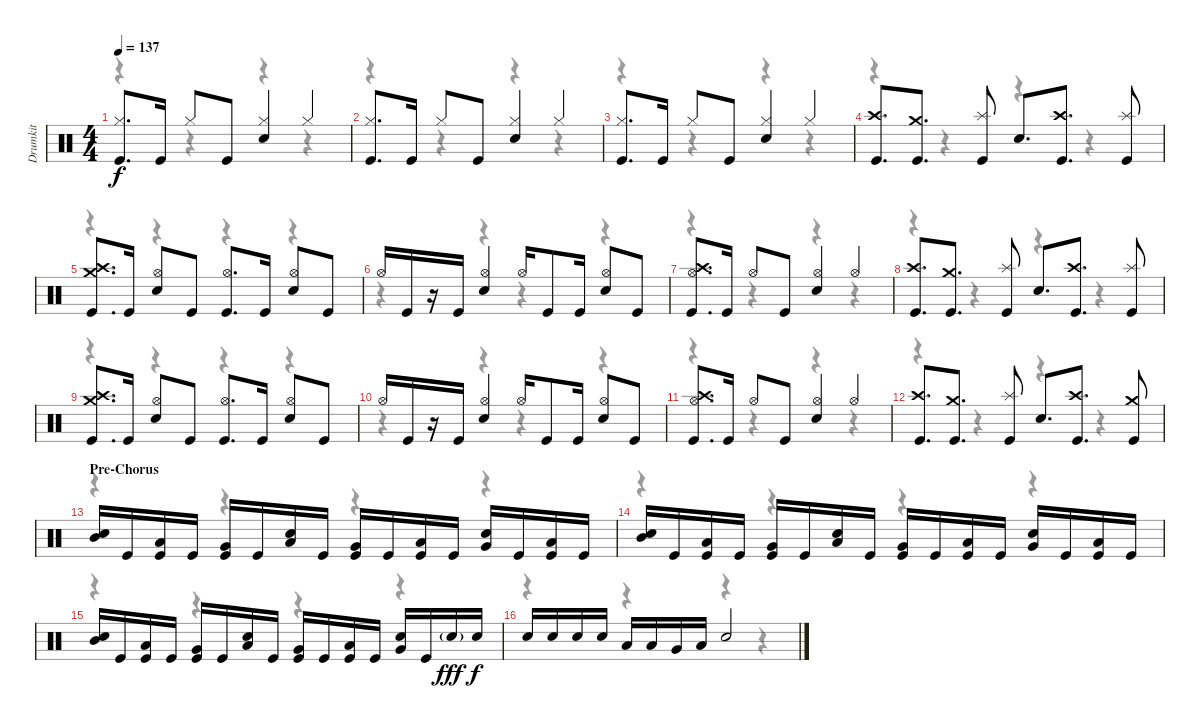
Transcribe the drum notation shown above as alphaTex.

\track ("Drumkit" "Drumkit") {instrument percussion}
\staff {score}
\articulation defaults
\voice
\ts (4 4)
\tempo 137
\clef neutral
\ks c
("Hi-Hat (closed)" "Kick (hit)").8{d dy f} "Kick (hit)".16 "Hi-Hat (closed)".8 "Kick (hit)".8 ("Hi-Hat (closed)" "Snare (hit) 2").4 "Hi-Hat (closed)".4 |
("Hi-Hat (closed)" "Kick (hit)").8{d} "Kick (hit)".16 "Hi-Hat (closed)".8 "Kick (hit)".8 ("Hi-Hat (closed)" "Snare (hit) 2").4 "Hi-Hat (closed)".4 |
("Hi-Hat (closed)" "Kick (hit)").8{d} "Kick (hit)".16 "Hi-Hat (closed)".8 "Kick (hit)".8 ("Hi-Hat (closed)" "Snare (hit) 2").4 "Hi-Hat (closed)".4 |
("Crash high (hit)" "Kick (hit)").8{d} ("Crash medium (hit)" "Kick (hit)").8{d} ("Splash (hit)" "Kick (hit)").8 "Snare (hit) 2".8{d} ("Crash high (hit)" "Kick (hit)").8{d} ("Splash (hit)" "Kick (hit)").8 |
("Crash medium (hit)" "Crash high (hit)" "Kick (hit)").8{d} "Kick (hit)".16 ("Hi-Hat (open)" "Snare (hit) 2").8 "Kick (hit)".8 ("Hi-Hat (open)" "Kick (hit)").8{d} "Kick (hit)".16 ("Hi-Hat (open)" "Snare (hit) 2").8 "Kick (hit)".8 |
"Hi-Hat (open)".16 "Kick (hit)".16 r.16 "Kick (hit)".16 ("Hi-Hat (open)" "Snare (hit) 2").4 "Hi-Hat (open)".16 "Kick (hit)".8 "Kick (hit)".16 ("Hi-Hat (open)" "Snare (hit) 2").8 "Kick (hit)".8 |
("Crash high (hit)" "Hi-Hat (open)" "Kick (hit)").8{d} "Kick (hit)".16 "Hi-Hat (open)".8 "Kick (hit)".8 ("Hi-Hat (open)" "Snare (hit) 2").4 "Hi-Hat (open)".4 |
("Crash high (hit)" "Kick (hit)").8{d} ("Crash medium (hit)" "Kick (hit)").8{d} ("Splash (hit)" "Kick (hit)").8 "Snare (hit) 2".8{d} ("Crash high (hit)" "Kick (hit)").8{d} ("Splash (hit)" "Kick (hit)").8 |
("Crash medium (hit)" "Crash high (hit)" "Kick (hit)").8{d} "Kick (hit)".16 ("Hi-Hat (open)" "Snare (hit) 2").8 "Kick (hit)".8 ("Hi-Hat (open)" "Kick (hit)").8{d} "Kick (hit)".16 ("Hi-Hat (open)" "Snare (hit) 2").8 "Kick (hit)".8 |
"Hi-Hat (open)".16 "Kick (hit)".16 r.16 "Kick (hit)".16 ("Hi-Hat (open)" "Snare (hit) 2").4 "Hi-Hat (open)".16 "Kick (hit)".8 "Kick (hit)".16 ("Hi-Hat (open)" "Snare (hit) 2").8 "Kick (hit)".8 |
("Crash high (hit)" "Hi-Hat (open)" "Kick (hit)").8{d} "Kick (hit)".16 "Hi-Hat (open)".8 "Kick (hit)".8 ("Hi-Hat (open)" "Snare (hit) 2").4 "Hi-Hat (open)".4 |
("Crash high (hit)" "Kick (hit)").8{d} ("Crash medium (hit)" "Kick (hit)").8{d} ("Splash (hit)" "Kick (hit)").8 "Snare (hit) 2".8{d} ("Crash high (hit)" "Kick (hit)").8{d} ("Crash medium (hit)" "Kick (hit)").8 |
\section ("" "Pre-Chorus")
("Mid Tom (hit)" "Snare (hit) 2").16 "Kick (hit)".16 ("Low Tom (hit)" "Kick (hit)").16 "Kick (hit)".16 ("Very Low Tom (hit)" "Kick (hit)").16 "Kick (hit)".16 ("Low Tom (hit)" "Snare (hit) 2").16 "Kick (hit)".16 ("Very Low Tom (hit)" "Kick (hit)").16 "Kick (hit)".16 ("Low Floor Tom (hit)" "Kick (hit)").16 "Kick (hit)".16 ("Very Low Tom (hit)" "Snare (hit) 2").16 "Kick (hit)".16 ("Low Floor Tom (hit)" "Kick (hit)").16 "Kick (hit)".16 |
("Mid Tom (hit)" "Snare (hit) 2").16 "Kick (hit)".16 ("Low Tom (hit)" "Kick (hit)").16 "Kick (hit)".16 ("Very Low Tom (hit)" "Kick (hit)").16 "Kick (hit)".16 ("Low Tom (hit)" "Snare (hit) 2").16 "Kick (hit)".16 ("Very Low Tom (hit)" "Kick (hit)").16 "Kick (hit)".16 ("Low Floor Tom (hit)" "Kick (hit)").16 "Kick (hit)".16 ("Very Low Tom (hit)" "Snare (hit) 2").16 "Kick (hit)".16 ("Low Floor Tom (hit)" "Kick (hit)").16 "Kick (hit)".16 |
("Mid Tom (hit)" "Snare (hit) 2").16 "Kick (hit)".16 ("Low Tom (hit)" "Kick (hit)").16 "Kick (hit)".16 ("Very Low Tom (hit)" "Kick (hit)").16 "Kick (hit)".16 ("Low Tom (hit)" "Snare (hit) 2").16 "Kick (hit)".16 ("Very Low Tom (hit)" "Kick (hit)").16 "Kick (hit)".16 ("Low Floor Tom (hit)" "Kick (hit)").16 "Kick (hit)".16 ("Very Low Tom (hit)" "Snare (hit) 2").16 "Kick (hit)".16 "Snare (hit) 2"{g}.16{dy fff} "Snare (hit) 2".16{dy f} |
"Snare (hit) 2".16 "Snare (hit) 2".16 "Snare (hit) 2".16 "Snare (hit) 2".16 "Low Tom (hit)".16 "Low Tom (hit)".16 "Very Low Tom (hit)".16 "Low Floor Tom (hit)".16 "Snare (hit) 2".2
\voice
\clef neutral
\ottava regular
\simile none
\ks c
r.4{dy f} r.4 r.4 r.4 |
r.4 r.4 r.4 r.4 |
r.4 r.4 r.4 r.4 |
r.4 r.4 r.4 r.4 |
r.4 r.4 r.4 r.4 |
r.4 r.4 r.4 r.4 |
r.4 r.4 r.4 r.4 |
r.4 r.4 r.4 r.4 |
r.4 r.4 r.4 r.4 |
r.4 r.4 r.4 r.4 |
r.4 r.4 r.4 r.4 |
r.4 r.4 r.4 r.4 |
r.4 r.4 r.4 r.4 |
r.4 r.4 r.4 r.4 |
r.4 r.4 r.4 r.4 |
r.4 r.4 r.4 r.4
